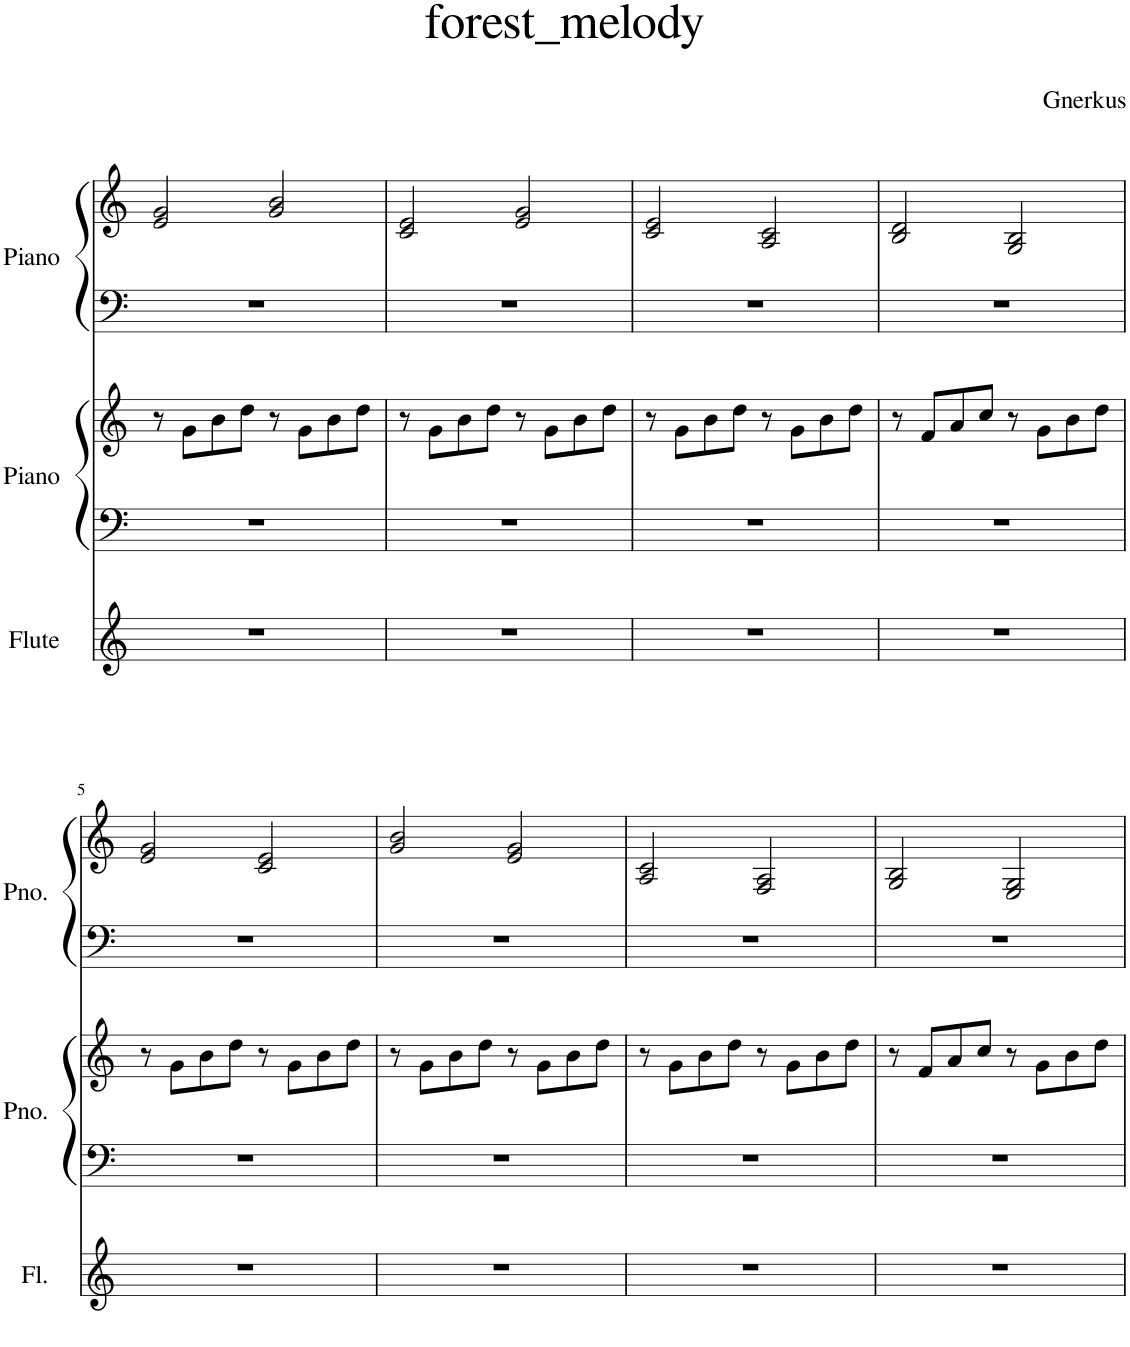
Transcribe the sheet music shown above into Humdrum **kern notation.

**kern	**kern	**kern	**kern	**kern
*part3	*part2	*part2	*part1	*part1
*staff5	*staff4	*staff3	*staff2	*staff1
*I"Flute	*I"Piano	*	*I"Piano	*
*I'Fl.	*I'Pno.	*	*I'Pno.	*
*clefG2	*clefF4	*clefG2	*clefF4	*clefG2
*k[]	*k[]	*k[]	*k[]	*k[]
=1	=1	=1	=1	=1
1r	1r	8r	1r	2e/ 2g/
.	.	8g\L	.	.
.	.	8b\	.	.
.	.	8dd\J	.	.
.	.	8r	.	2g/ 2b/
.	.	8g\L	.	.
.	.	8b\	.	.
.	.	8dd\J	.	.
=2	=2	=2	=2	=2
1r	1r	8r	1r	2c/ 2e/
.	.	8g\L	.	.
.	.	8b\	.	.
.	.	8dd\J	.	.
.	.	8r	.	2e/ 2g/
.	.	8g\L	.	.
.	.	8b\	.	.
.	.	8dd\J	.	.
=3	=3	=3	=3	=3
1r	1r	8r	1r	2c/ 2e/
.	.	8g\L	.	.
.	.	8b\	.	.
.	.	8dd\J	.	.
.	.	8r	.	2A/ 2c/
.	.	8g\L	.	.
.	.	8b\	.	.
.	.	8dd\J	.	.
=4	=4	=4	=4	=4
1r	1r	8r	1r	2B/ 2d/
.	.	8f/L	.	.
.	.	8a/	.	.
.	.	8cc/J	.	.
.	.	8r	.	2G/ 2B/
.	.	8g\L	.	.
.	.	8b\	.	.
.	.	8dd\J	.	.
!!LO:LB:g=z
=5	=5	=5	=5	=5
1r	1r	8r	1r	2e/ 2g/
.	.	8g\L	.	.
.	.	8b\	.	.
.	.	8dd\J	.	.
.	.	8r	.	2c/ 2e/
.	.	8g\L	.	.
.	.	8b\	.	.
.	.	8dd\J	.	.
=6	=6	=6	=6	=6
1r	1r	8r	1r	2g/ 2b/
.	.	8g\L	.	.
.	.	8b\	.	.
.	.	8dd\J	.	.
.	.	8r	.	2e/ 2g/
.	.	8g\L	.	.
.	.	8b\	.	.
.	.	8dd\J	.	.
=7	=7	=7	=7	=7
1r	1r	8r	1r	2A/ 2c/
.	.	8g\L	.	.
.	.	8b\	.	.
.	.	8dd\J	.	.
.	.	8r	.	2F/ 2A/
.	.	8g\L	.	.
.	.	8b\	.	.
.	.	8dd\J	.	.
=8	=8	=8	=8	=8
1r	1r	8r	1r	2G/ 2B/
.	.	8f/L	.	.
.	.	8a/	.	.
.	.	8cc/J	.	.
.	.	8r	.	2E/ 2G/
.	.	8g\L	.	.
.	.	8b\	.	.
.	.	8dd\J	.	.
=	=	=	=	=
*-	*-	*-	*-	*-
